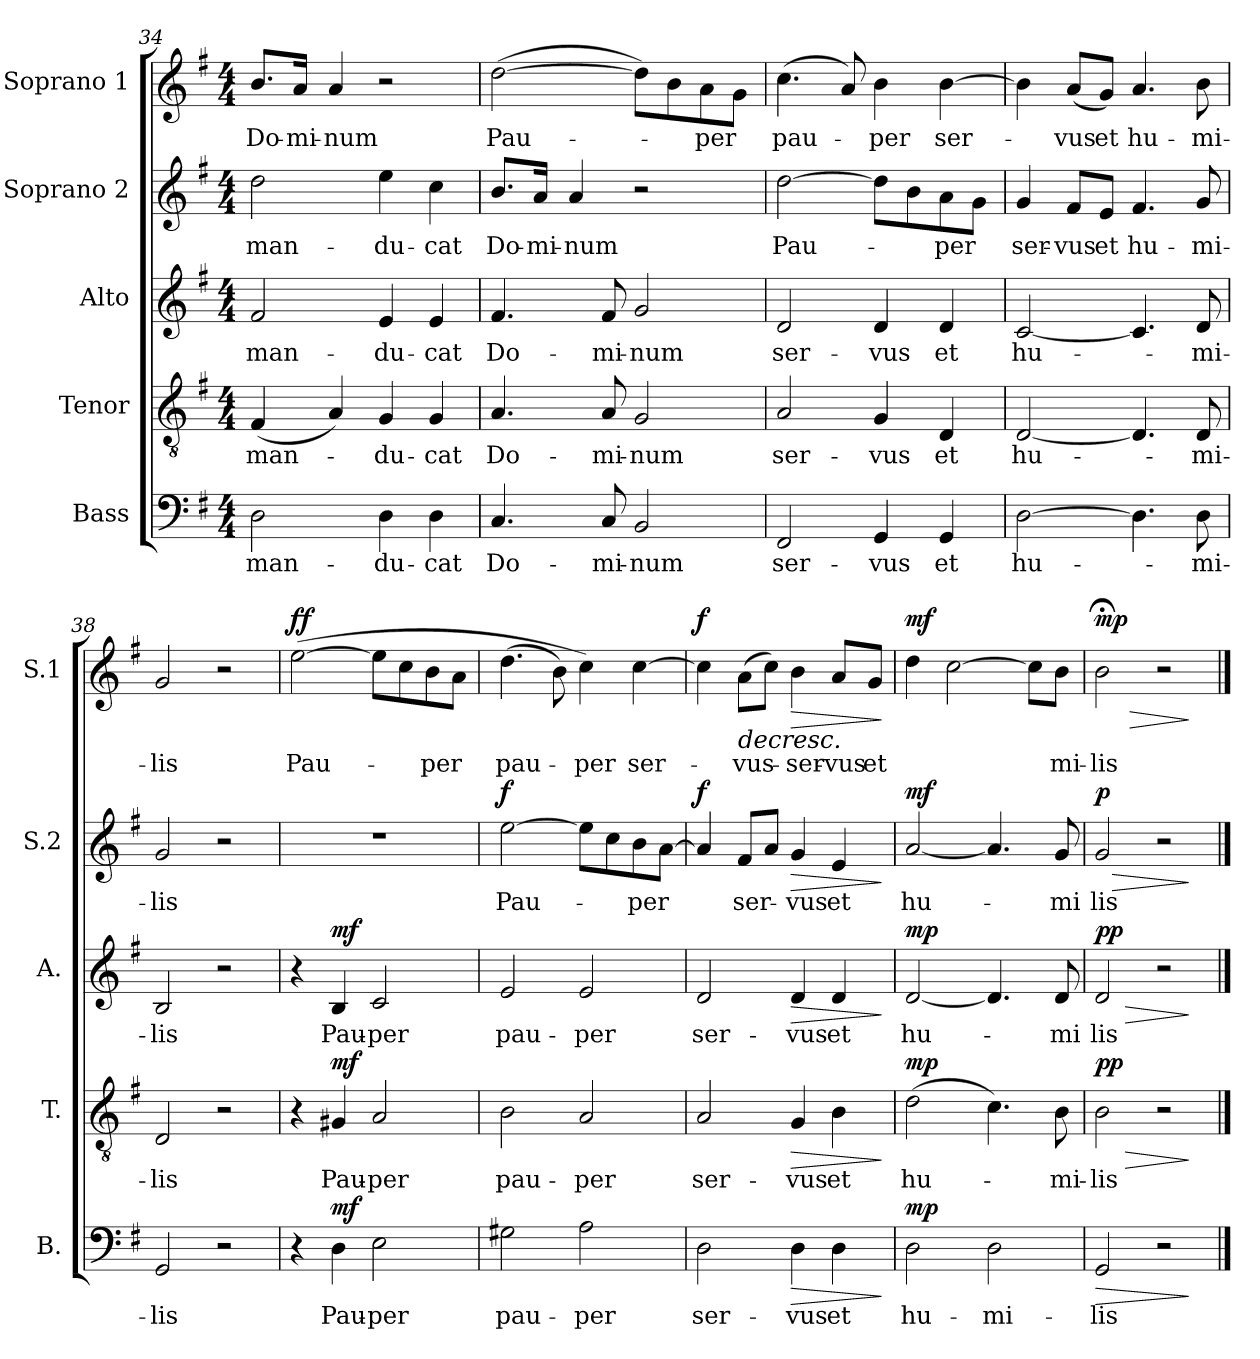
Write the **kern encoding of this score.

**kern	**text	**dynam	**kern	**text	**dynam	**kern	**text	**dynam	**kern	**text	**dynam	**kern	**text	**dynam
*part5	*part5	*part5	*part4	*part4	*part4	*part3	*part3	*part3	*part2	*part2	*part2	*part1	*part1	*part1
*staff5	*staff5	*staff5	*staff4	*staff4	*staff4	*staff3	*staff3	*staff3	*staff2	*staff2	*staff2	*staff1	*staff1	*staff1
*I"Bass	*	*	*I"Tenor	*	*	*I"Alto	*	*	*I"Soprano 2	*	*	*I"Soprano 1	*	*
*I'B.	*	*	*I'T.	*	*	*I'A.	*	*	*I'S.2	*	*	*I'S.1	*	*
!!LO:LB:g=z
*clefF4	*	*	*clefGv2	*	*	*clefG2	*	*	*clefG2	*	*	*clefG2	*	*
*k[f#]	*	*	*k[f#]	*	*	*k[f#]	*	*	*k[f#]	*	*	*k[f#]	*	*
*M4/4	*	*	*M4/4	*	*	*M4/4	*	*	*M4/4	*	*	*M4/4	*	*
=34	=34	=34	=34	=34	=34	=34	=34	=34	=34	=34	=34	=34	=34	=34
!	!LO:LY:b	!	!	!LO:LY:b	!	!	!LO:LY:b	!	!	!LO:LY:b	!	!	!LO:LY:b	!
2D\	man-	.	(<4F#/	man-	.	2f#/	man-	.	2dd\	man-	.	8.b/L	Do-	.
!	!	!	!	!	!	!	!	!	!	!	!	!	!LO:LY:b	!
.	.	.	.	.	.	.	.	.	.	.	.	16a/Jk	-mi-	.
!	!	!	!	!	!	!	!	!	!	!	!	!	!LO:LY:b	!
.	.	.	4A/)	.	.	.	.	.	.	.	.	4a/	-num	.
!	!LO:LY:b	!	!	!LO:LY:b	!	!	!LO:LY:b	!	!	!LO:LY:b	!	!	!	!
4D\	-du-	.	4G/	-du-	.	4e/	-du-	.	4ee\	-du-	.	2r	.	.
!	!LO:LY:b	!	!	!LO:LY:b	!	!	!LO:LY:b	!	!	!LO:LY:b	!	!	!	!
4D\	-cat	.	4G/	-cat	.	4e/	-cat	.	4cc\	-cat	.	.	.	.
=35	=35	=35	=35	=35	=35	=35	=35	=35	=35	=35	=35	=35	=35	=35
!	!LO:LY:b	!	!	!LO:LY:b	!	!	!LO:LY:b	!	!	!LO:LY:b	!	!	!LO:LY:b	!
4.C/	Do-	.	4.A/	Do-	.	4.f#/	Do-	.	8.b/L	Do-	.	(<[2dd\	Pau-	.
!	!	!	!	!	!	!	!	!	!	!LO:LY:b	!	!	!	!
.	.	.	.	.	.	.	.	.	16a/Jk	-mi-	.	.	.	.
!	!	!	!	!	!	!	!	!	!	!LO:LY:b	!	!	!	!
.	.	.	.	.	.	.	.	.	4a/	-num	.	.	.	.
!	!LO:LY:b	!	!	!LO:LY:b	!	!	!LO:LY:b	!	!	!	!	!	!	!
8C/	-mi-	.	8A/	-mi-	.	8f#/	-mi-	.	.	.	.	.	.	.
!	!LO:LY:b	!	!	!LO:LY:b	!	!	!LO:LY:b	!	!	!	!	!	!	!
2BB/	-num	.	2G/	-num	.	2g/	-num	.	2r	.	.	8dd\L])	.	.
.	.	.	.	.	.	.	.	.	.	.	.	8b\	.	.
!	!	!	!	!	!	!	!	!	!	!	!	!	!LO:LY:b	!
.	.	.	.	.	.	.	.	.	.	.	.	8a\	-per	.
.	.	.	.	.	.	.	.	.	.	.	.	8g\J	.	.
=36	=36	=36	=36	=36	=36	=36	=36	=36	=36	=36	=36	=36	=36	=36
!	!LO:LY:b	!	!	!LO:LY:b	!	!	!LO:LY:b	!	!	!LO:LY:b	!	!	!LO:LY:b	!
2FF#/	ser-	.	2A/	ser-	.	2d/	ser-	.	[2dd\	Pau-	.	(>4.cc\	pau-	.
.	.	.	.	.	.	.	.	.	.	.	.	8a/)	.	.
!	!LO:LY:b	!	!	!LO:LY:b	!	!	!LO:LY:b	!	!	!	!	!	!LO:LY:b	!
4GG/	-vus	.	4G/	-vus	.	4d/	-vus	.	8dd\L]	.	.	4b\	-per	.
.	.	.	.	.	.	.	.	.	8b\	.	.	.	.	.
!	!LO:LY:b	!	!	!LO:LY:b	!	!	!LO:LY:b	!	!	!LO:LY:b	!	!	!LO:LY:b	!
4GG/	et	.	4D/	et	.	4d/	et	.	8a\	-per	.	[4b\	ser-	.
.	.	.	.	.	.	.	.	.	8g\J	.	.	.	.	.
=37	=37	=37	=37	=37	=37	=37	=37	=37	=37	=37	=37	=37	=37	=37
!	!LO:LY:b	!	!	!LO:LY:b	!	!	!LO:LY:b	!	!	!LO:LY:b	!	!	!	!
[2D\	hu-	.	[2D/	hu-	.	[2c/	hu-	.	4g/	ser-	.	4b\]	.	.
!	!	!	!	!	!	!	!	!	!	!LO:LY:b	!	!	!LO:LY:b	!
.	.	.	.	.	.	.	.	.	8f#/L	-vus	.	(<8a/L	-vus	.
!	!	!	!	!	!	!	!	!	!	!LO:LY:b	!	!	!LO:LY:b	!
.	.	.	.	.	.	.	.	.	8e/J	et	.	8g/J)	et	.
!	!	!	!	!	!	!	!	!	!	!LO:LY:b	!	!	!LO:LY:b	!
4.D\]	.	.	4.D/]	.	.	4.c/]	.	.	4.f#/	hu-	.	4.a/	hu-	.
!	!LO:LY:b	!	!	!LO:LY:b	!	!	!LO:LY:b	!	!	!LO:LY:b	!	!	!LO:LY:b	!
8D\	-mi-	.	8D/	-mi-	.	8d/	-mi-	.	8g/	-mi-	.	8b\	-mi-	.
=38	=38	=38	=38	=38	=38	=38	=38	=38	=38	=38	=38	=38	=38	=38
!	!LO:LY:b	!	!	!LO:LY:b	!	!	!LO:LY:b	!	!	!LO:LY:b	!	!	!LO:LY:b	!
2GG/	-lis	.	2D/	-lis	.	2B/	-lis	.	2g/	-lis	.	2g/	-lis	.
2r	.	.	2r	.	.	2r	.	.	2r	.	.	2r	.	.
!!LO:LB:g=z
=39	=39	=39	=39	=39	=39	=39	=39	=39	=39	=39	=39	=39	=39	=39
!	!	!	!	!	!	!	!	!	!	!	!	!	!LO:LY:b	!LO:DY:b
4r	.	.	4r	.	.	4r	.	.	1r	.	.	(>[2ee\	Pau-	ff
!	!LO:LY:b	!LO:DY:b	!	!LO:LY:b	!LO:DY:b	!	!LO:LY:b	!LO:DY:b	!	!	!	!	!	!
4D\	Pau-	mf	4G#X/	Pau-	mf	4B/	Pau-	mf	.	.	.	.	.	.
!	!LO:LY:b	!	!	!LO:LY:b	!	!	!LO:LY:b	!	!	!	!	!	!	!
2E\	-per	.	2A/	-per	.	2c/	-per	.	.	.	.	8ee\L]	.	.
.	.	.	.	.	.	.	.	.	.	.	.	8cc\	.	.
!	!	!	!	!	!	!	!	!	!	!	!	!	!LO:LY:b	!
.	.	.	.	.	.	.	.	.	.	.	.	8b\	-per	.
.	.	.	.	.	.	.	.	.	.	.	.	8a\J	.	.
=40	=40	=40	=40	=40	=40	=40	=40	=40	=40	=40	=40	=40	=40	=40
!	!LO:LY:b	!	!	!LO:LY:b	!	!	!LO:LY:b	!	!	!LO:LY:b	!LO:DY:b	!	!LO:LY:b	!
2G#X\	pau-	.	2B\	pau-	.	2e/	pau-	.	[2ee\	Pau-	f	(>4.dd\	pau-	.
.	.	.	.	.	.	.	.	.	.	.	.	8b\)	.	.
!	!LO:LY:b	!	!	!LO:LY:b	!	!	!LO:LY:b	!	!	!	!	!	!LO:LY:b	!
2A\	-per	.	2A/	-per	.	2e/	-per	.	8ee\L]	.	.	4cc\)	-per	.
.	.	.	.	.	.	.	.	.	8cc\	.	.	.	.	.
!	!	!	!	!	!	!	!	!	!	!LO:LY:b	!	!	!LO:LY:b	!
.	.	.	.	.	.	.	.	.	8b\	-per	.	[4cc\	ser-	.
.	.	.	.	.	.	.	.	.	[8a\J	.	.	.	.	.
=41	=41	=41	=41	=41	=41	=41	=41	=41	=41	=41	=41	=41	=41	=41
!	!LO:LY:b	!	!	!LO:LY:b	!	!	!LO:LY:b	!	!	!	!LO:DY:b	!	!	!LO:DY:b
2D\	ser-	.	2A/	ser-	.	2d/	ser-	.	4a/]	.	f	4cc\]	.	f
!	!	!	!	!	!	!	!	!	!	!	!	!LO:TX:b:i:t=decresc.	!	!
!	!	!	!	!	!	!	!	!	!	!LO:LY:b	!	!	!LO:LY:b	!
.	.	.	.	.	.	.	.	.	8f#/L	ser-	.	(>8a\L	-vus-	.
.	.	.	.	.	.	.	.	.	8a/J	.	.	8cc\J)	.	.
!	!LO:LY:b	!LO:HP:b	!	!LO:LY:b	!LO:HP:b	!	!LO:LY:b	!LO:HP:b	!	!LO:LY:b	!LO:HP:b	!	!LO:LY:b	!LO:HP:b
4D\	-vus	>	4G/	-vus	>	4d/	-vus	>	4g/	-vus	>	4b\	-ser-	>
!	!LO:LY:b	!	!	!LO:LY:b	!	!	!LO:LY:b	!	!	!LO:LY:b	!	!	!LO:LY:b	!
4D\	et	.	4B\	et	.	4d/	et	.	4e/	et	.	8a/L	-vus	.
!	!	!	!	!	!	!	!	!	!	!	!	!	!LO:LY:b	!
.	.	.	.	.	.	.	.	.	.	.	.	8g/J	et	.
.	.	]	.	.	]	.	.	]	.	.	]	.	.	]
=42	=42	=42	=42	=42	=42	=42	=42	=42	=42	=42	=42	=42	=42	=42
!	!LO:LY:b	!LO:DY:b	!	!LO:LY:b	!LO:DY:b	!	!LO:LY:b	!LO:DY:b	!	!LO:LY:b	!LO:DY:b	!	!	!LO:DY:b
2D\	hu-	mp	(>2d\	hu-	mp	[2d/	hu-	mp	[2a/	hu-	mf	4dd\	.	mf
.	.	.	.	.	.	.	.	.	.	.	.	[2cc\	.	.
!	!LO:LY:b	!	!	!	!	!	!	!	!	!	!	!	!	!
2D\	-mi-	.	4.c\)	.	.	4.d/]	.	.	4.a/]	.	.	.	.	.
.	.	.	.	.	.	.	.	.	.	.	.	8cc\L]	.	.
!	!	!	!	!LO:LY:b	!	!	!LO:LY:b	!	!	!LO:LY:b	!	!	!LO:LY:b	!
.	.	.	8B\	-mi-	.	8d/	-mi	.	8g/	-mi	.	8b\J	-mi-	.
=43	=43	=43	=43	=43	=43	=43	=43	=43	=43	=43	=43	=43	=43	=43
!	!LO:LY:b	!LO:HP:b	!	!LO:LY:b	!LO:HP:b	!	!LO:LY:b	!LO:HP:b	!	!LO:LY:b	!LO:HP:b	!	!LO:LY:b	!LO:HP:b
!	!	!	!	!	!LO:DY:n=1:b	!	!	!LO:DY:n=1:b	!	!	!LO:DY:n=1:b	!	!	!LO:DY:n=1:b
2GG/	-lis	>	2B\	-lis	> pp	2d/	lis	> pp	2g/	lis	> p	2b;<\	-lis	> mp
2r	.	.	2r	.	.	2r	.	.	2r	.	.	2r	.	.
.	.	]	.	.	]	.	.	]	.	.	]	.	.	]
==	==	==	==	==	==	==	==	==	==	==	==	==	==	==
*-	*-	*-	*-	*-	*-	*-	*-	*-	*-	*-	*-	*-	*-	*-
